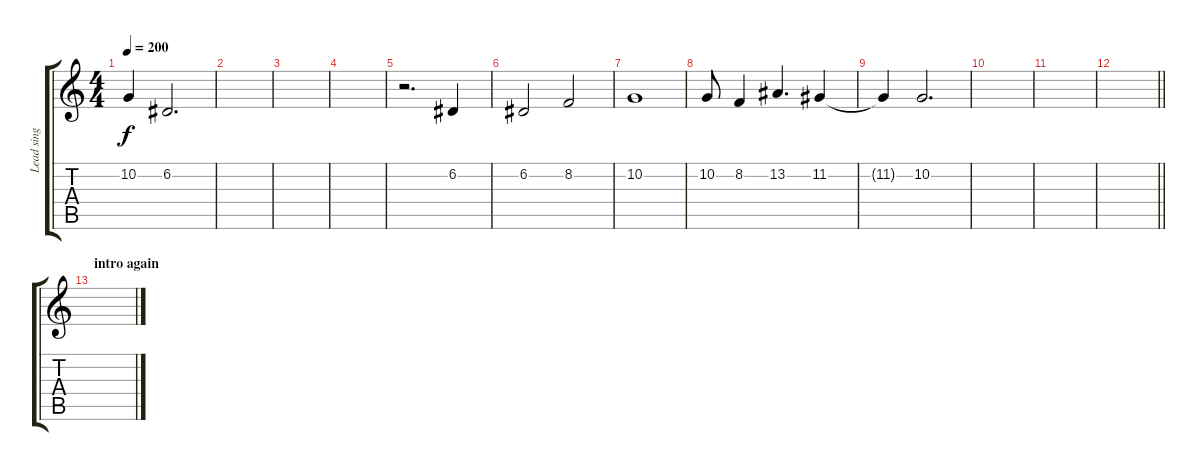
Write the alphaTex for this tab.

\track ("Lead sing" "Lead sing") {instrument pad1newage}
\staff {score tabs}
\tuning (D4 A3 F3 C3 G2 C2) {hide}
\ts (4 4)
\tempo 200
\clef g2
\ks c
10.2{t}.4{dy f} 6.2.2{d} |
|
|
|
r.2{d} 6.2.4 |
6.2.2 8.2.2 |
10.2.1 |
10.2.8 8.2.4 13.2.4{d} 11.2.4 |
11.2{t}.4 10.2.2{d} |
|
|
\barLineRight lightlight
|
\section ("" "intro again")
